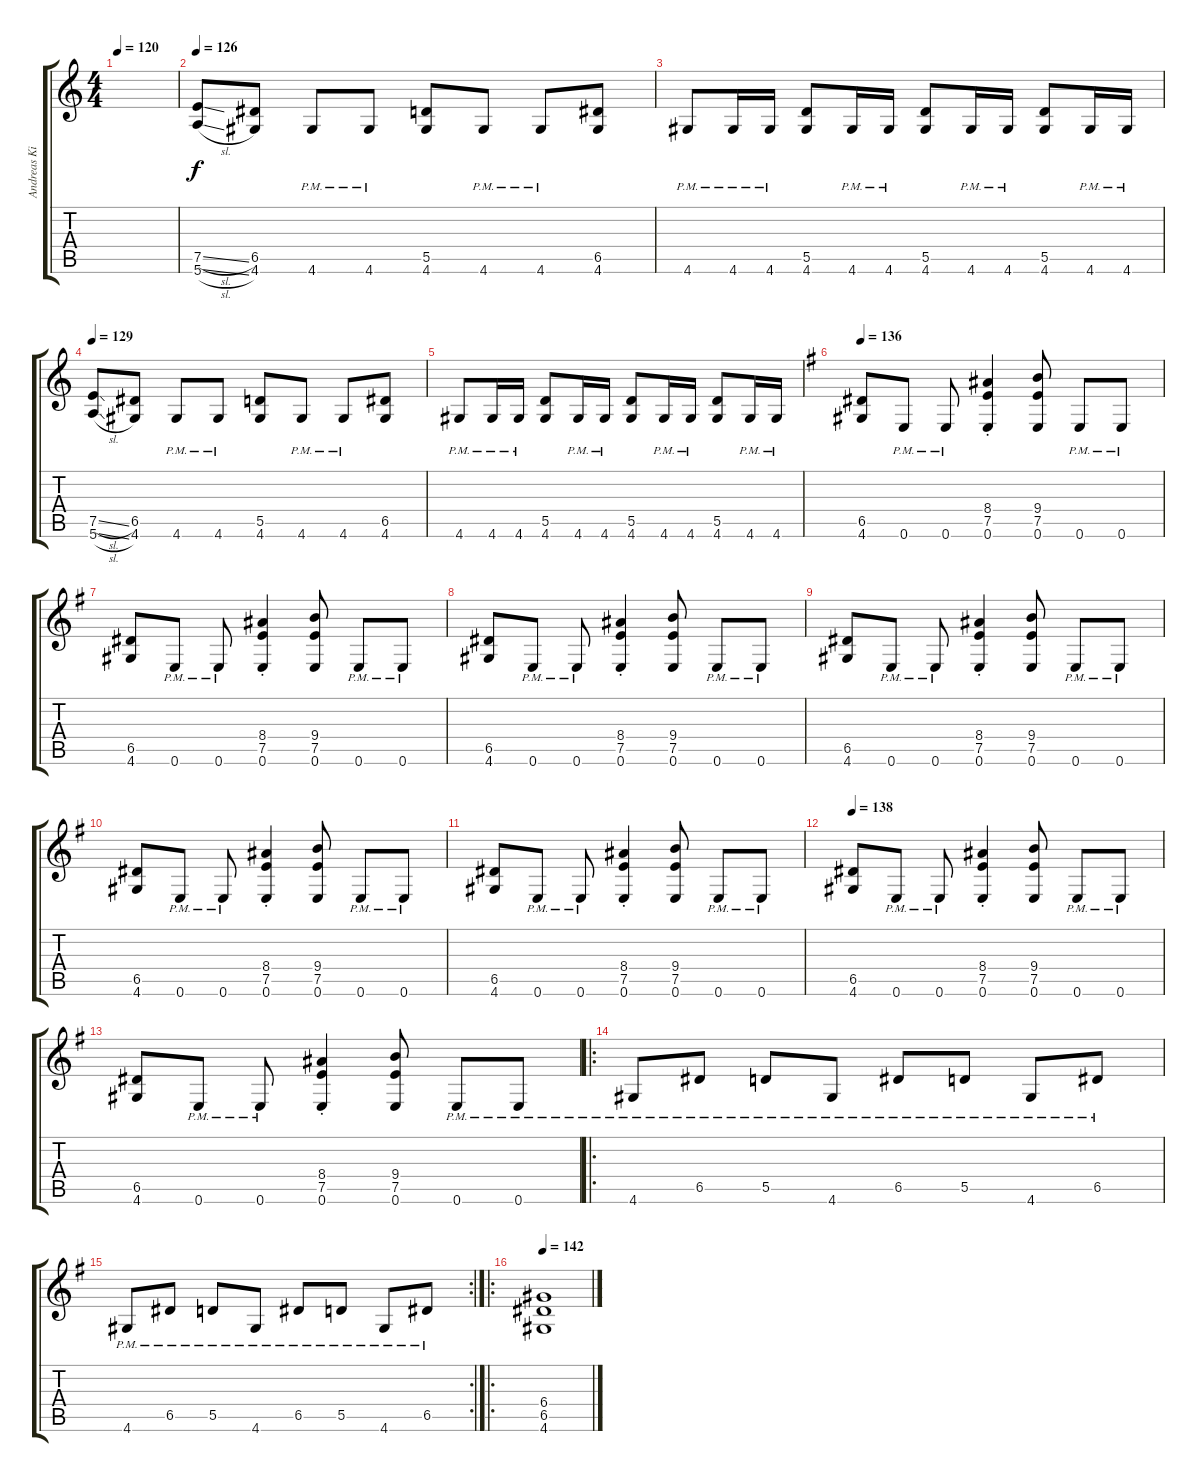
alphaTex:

\track ("Andreas Kisser" "Andreas Ki") {instrument overdrivenguitar}
\staff {score tabs}
\tuning (E4 B3 G3 D3 A2 E2) {hide}
\ts (4 4)
\tempo 120
\clef g2
\ks c
|
\tempo 126
(7.5{sl} 5.6{sl}).8 (6.5 4.6).8 4.6{pm}.8 4.6{pm}.8 (5.5 4.6).8 4.6{pm}.8 4.6{pm}.8 (6.5 4.6).8 |
4.6{pm}.8 4.6{pm}.16 4.6{pm}.16 (5.5 4.6).8 4.6{pm}.16 4.6{pm}.16 (5.5 4.6).8 4.6{pm}.16 4.6{pm}.16 (5.5 4.6).8 4.6{pm}.16 4.6{pm}.16 |
\tempo 129
(7.5{sl} 5.6{sl}).8 (6.5 4.6).8 4.6{pm}.8 4.6{pm}.8 (5.5 4.6).8 4.6{pm}.8 4.6{pm}.8 (6.5 4.6).8 |
4.6{pm}.8 4.6{pm}.16 4.6{pm}.16 (5.5 4.6).8 4.6{pm}.16 4.6{pm}.16 (5.5 4.6).8 4.6{pm}.16 4.6{pm}.16 (5.5 4.6).8 4.6{pm}.16 4.6{pm}.16 |
\tempo 136
\ks g
(6.5 4.6).8 0.6{pm}.8 0.6{pm}.8 (8.4{st} 7.5{st} 0.6{st}).4 (9.4 7.5 0.6).8 0.6{pm}.8 0.6{pm}.8 |
(6.5 4.6).8 0.6{pm}.8 0.6{pm}.8 (8.4{st} 7.5{st} 0.6{st}).4 (9.4 7.5 0.6).8 0.6{pm}.8 0.6{pm}.8 |
(6.5 4.6).8 0.6{pm}.8 0.6{pm}.8 (8.4{st} 7.5{st} 0.6{st}).4 (9.4 7.5 0.6).8 0.6{pm}.8 0.6{pm}.8 |
(6.5 4.6).8 0.6{pm}.8 0.6{pm}.8 (8.4{st} 7.5{st} 0.6{st}).4 (9.4 7.5 0.6).8 0.6{pm}.8 0.6{pm}.8 |
(6.5 4.6).8 0.6{pm}.8 0.6{pm}.8 (8.4{st} 7.5{st} 0.6{st}).4 (9.4 7.5 0.6).8 0.6{pm}.8 0.6{pm}.8 |
(6.5 4.6).8 0.6{pm}.8 0.6{pm}.8 (8.4{st} 7.5{st} 0.6{st}).4 (9.4 7.5 0.6).8 0.6{pm}.8 0.6{pm}.8 |
\tempo 138
(6.5 4.6).8 0.6{pm}.8 0.6{pm}.8 (8.4{st} 7.5{st} 0.6{st}).4 (9.4 7.5 0.6).8 0.6{pm}.8 0.6{pm}.8 |
(6.5 4.6).8 0.6{pm}.8 0.6{pm}.8 (8.4{st} 7.5{st} 0.6{st}).4 (9.4 7.5 0.6).8 0.6{pm}.8 0.6{pm}.8 |
\ro
4.6{pm}.8 6.5{pm}.8 5.5{pm}.8 4.6{pm}.8 6.5{pm}.8 5.5{pm}.8 4.6{pm}.8 6.5{pm}.8 |
\rc 2
4.6{pm}.8 6.5{pm}.8 5.5{pm}.8 4.6{pm}.8 6.5{pm}.8 5.5{pm}.8 4.6{pm}.8 6.5{pm}.8 |
\ro
\tempo 142
(6.4 6.5 4.6).1
